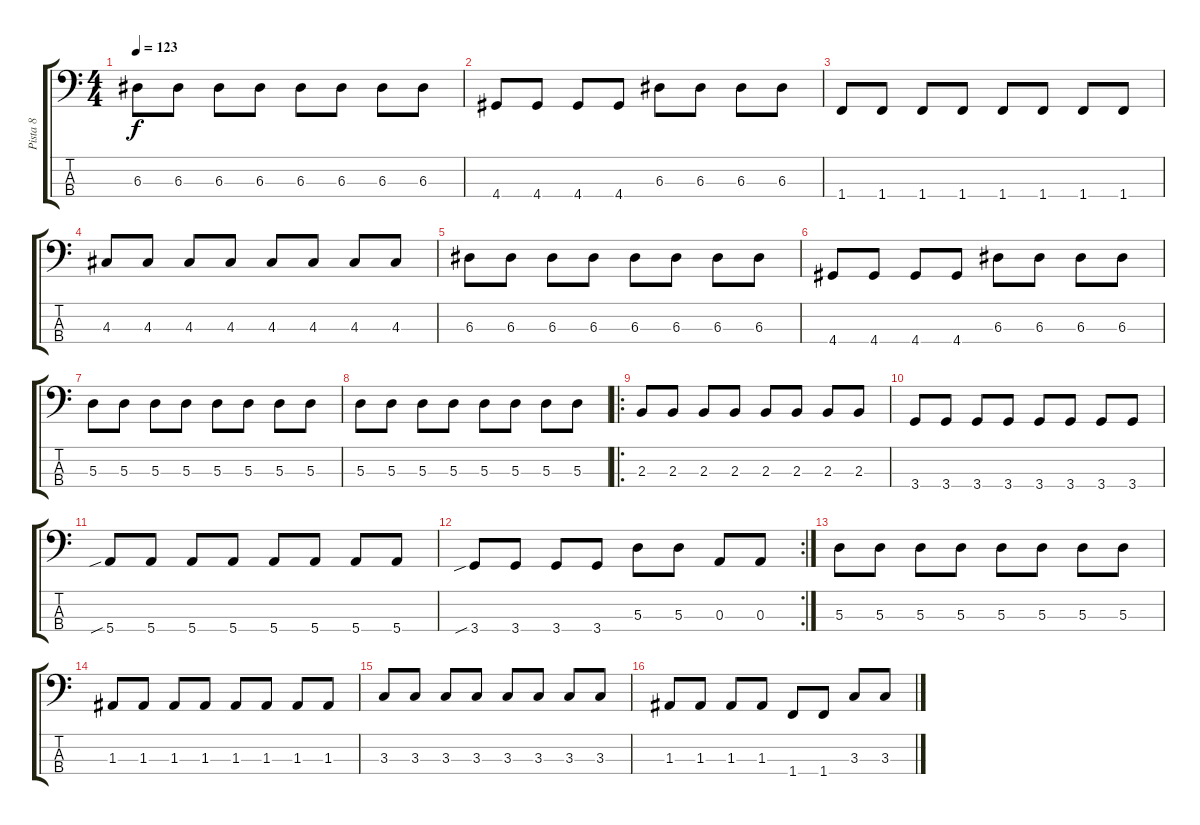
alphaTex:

\track ("Pista 8" "Pista 8") {instrument electricbasspick}
\staff {score tabs}
\tuning (G2 D2 A1 E1) {hide}
\ts (4 4)
\tempo 123
\clef f4
\ks c
6.3.8{dy f} 6.3.8 6.3.8 6.3.8 6.3.8 6.3.8 6.3.8 6.3.8 |
4.4.8 4.4.8 4.4.8 4.4.8 6.3.8 6.3.8 6.3.8 6.3.8 |
1.4.8 1.4.8 1.4.8 1.4.8 1.4.8 1.4.8 1.4.8 1.4.8 |
4.3.8 4.3.8 4.3.8 4.3.8 4.3.8 4.3.8 4.3.8 4.3.8 |
6.3.8 6.3.8 6.3.8 6.3.8 6.3.8 6.3.8 6.3.8 6.3.8 |
4.4.8 4.4.8 4.4.8 4.4.8 6.3.8 6.3.8 6.3.8 6.3.8 |
5.3.8 5.3.8 5.3.8 5.3.8 5.3.8 5.3.8 5.3.8 5.3.8 |
5.3.8 5.3.8 5.3.8 5.3.8 5.3.8 5.3.8 5.3.8 5.3.8 |
\ro
2.3.8 2.3.8 2.3.8 2.3.8 2.3.8 2.3.8 2.3.8 2.3.8 |
3.4.8 3.4.8 3.4.8 3.4.8 3.4.8 3.4.8 3.4.8 3.4.8 |
5.4{sib}.8 5.4.8 5.4.8 5.4.8 5.4.8 5.4.8 5.4.8 5.4.8 |
\rc 2
3.4{sib}.8 3.4.8 3.4.8 3.4.8 5.3.8 5.3.8 0.3.8 0.3.8 |
5.3.8 5.3.8 5.3.8 5.3.8 5.3.8 5.3.8 5.3.8 5.3.8 |
1.3.8 1.3.8 1.3.8 1.3.8 1.3.8 1.3.8 1.3.8 1.3.8 |
3.3.8 3.3.8 3.3.8 3.3.8 3.3.8 3.3.8 3.3.8 3.3.8 |
1.3.8 1.3.8 1.3.8 1.3.8 1.4.8 1.4.8 3.3.8 3.3.8
